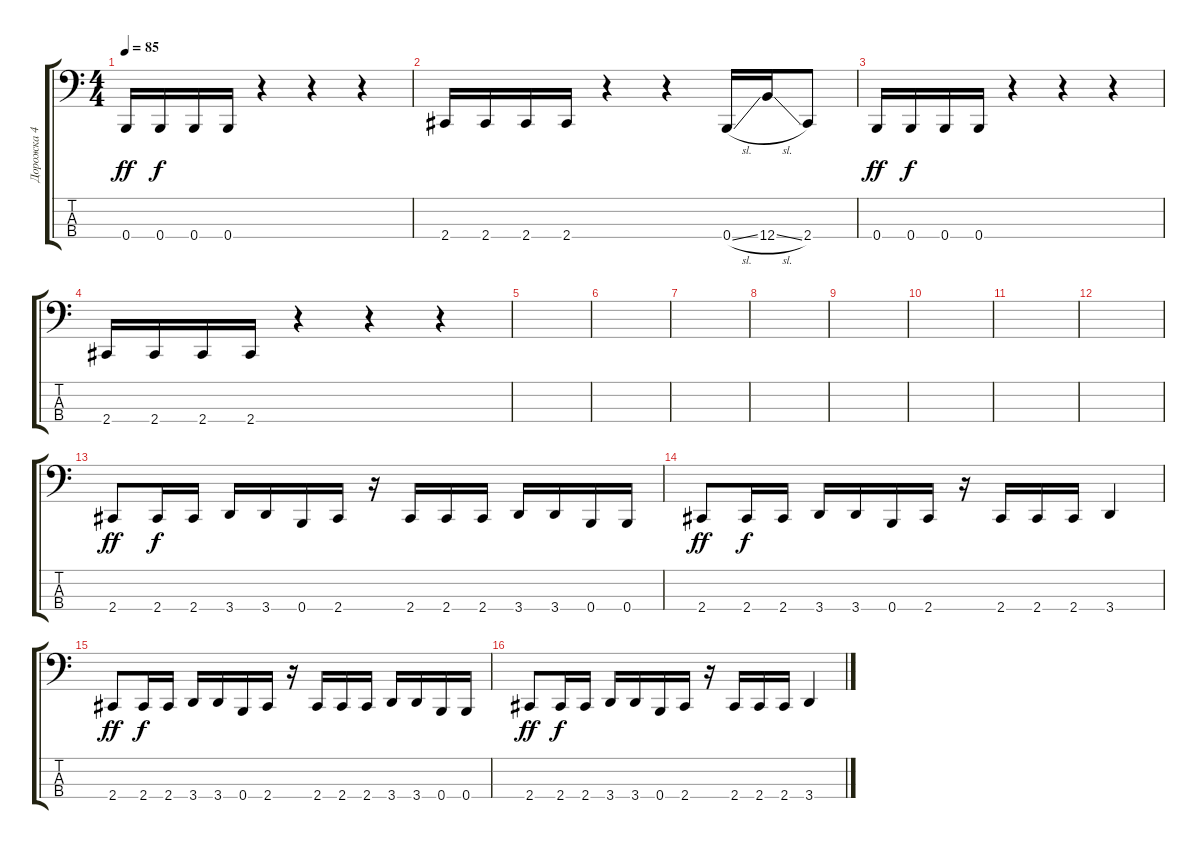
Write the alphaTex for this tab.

\track ("Дорожка 4" "Дорожка 4") {instrument electricbassfinger}
\staff {score tabs}
\tuning (D2 A1 E1 B0) {hide}
\ts (4 4)
\tempo 85
\clef f4
\ks c
0.4.16{dy ff} 0.4.16{dy f} 0.4.16 0.4.16 r.4 r.4 r.4 |
2.4.16 2.4.16 2.4.16 2.4.16 r.4 r.4 0.4{sl}.16 12.4{sl}.16 2.4.8 |
0.4.16{dy ff} 0.4.16{dy f} 0.4.16 0.4.16 r.4 r.4 r.4 |
2.4.16 2.4.16 2.4.16 2.4.16 r.4 r.4 r.4 |
|
|
|
|
|
|
|
|
2.4.8{dy ff} 2.4.16{dy f} 2.4.16 3.4.16 3.4.16 0.4.16 2.4.16 r.16 2.4.16 2.4.16 2.4.16 3.4.16 3.4.16 0.4.16 0.4.16 |
2.4.8{dy ff} 2.4.16{dy f} 2.4.16 3.4.16 3.4.16 0.4.16 2.4.16 r.16 2.4.16 2.4.16 2.4.16 3.4.4 |
2.4.8{dy ff} 2.4.16{dy f} 2.4.16 3.4.16 3.4.16 0.4.16 2.4.16 r.16 2.4.16 2.4.16 2.4.16 3.4.16 3.4.16 0.4.16 0.4.16 |
2.4.8{dy ff} 2.4.16{dy f} 2.4.16 3.4.16 3.4.16 0.4.16 2.4.16 r.16 2.4.16 2.4.16 2.4.16 3.4.4
